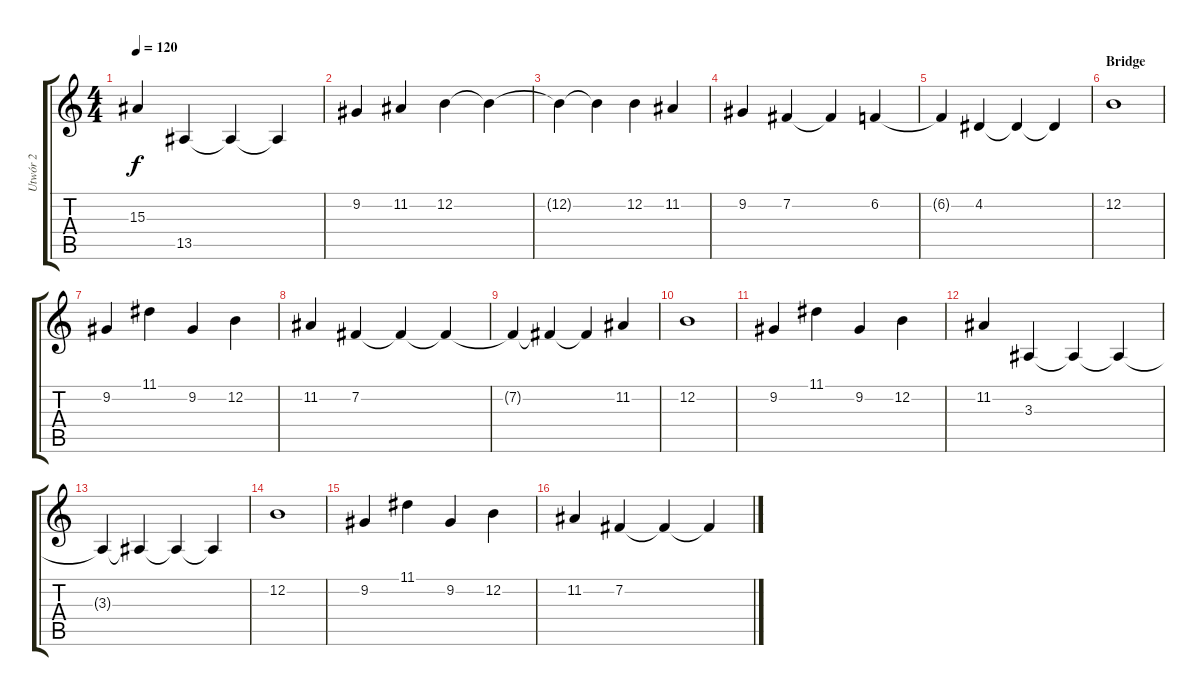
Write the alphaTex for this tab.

\track ("Utwór 2" "Utwór 2") {instrument viola}
\staff {score tabs}
\tuning (E4 B3 G3 D3 A2 E2) {hide}
\ts (4 4)
\tempo 120
\clef g2
\ks c
15.3{t}.4{dy f} 13.5.4 13.5{t}.4 13.5{t}.4 |
9.2.4 11.2.4 12.2.4 12.2{t}.4 |
12.2{t}.4 12.2{t}.4 12.2.4 11.2.4 |
9.2.4 7.2.4 7.2{t}.4 6.2.4 |
6.2{t}.4 4.2.4 4.2{t}.4 4.2{t}.4 |
\section ("" "Bridge")
12.2.1 |
9.2.4 11.1.4 9.2.4 12.2.4 |
11.2.4 7.2.4 7.2{t}.4 7.2{t}.4 |
7.2{t}.4 7.2{t}.4 7.2{t}.4 11.2.4 |
12.2.1 |
9.2.4 11.1.4 9.2.4 12.2.4 |
11.2.4 3.3.4 3.3{t}.4 3.3{t}.4 |
3.3{t}.4 3.3{t}.4 3.3{t}.4 3.3{t}.4 |
12.2.1 |
9.2.4 11.1.4 9.2.4 12.2.4 |
11.2.4 7.2.4 7.2{t}.4 7.2{t}.4
